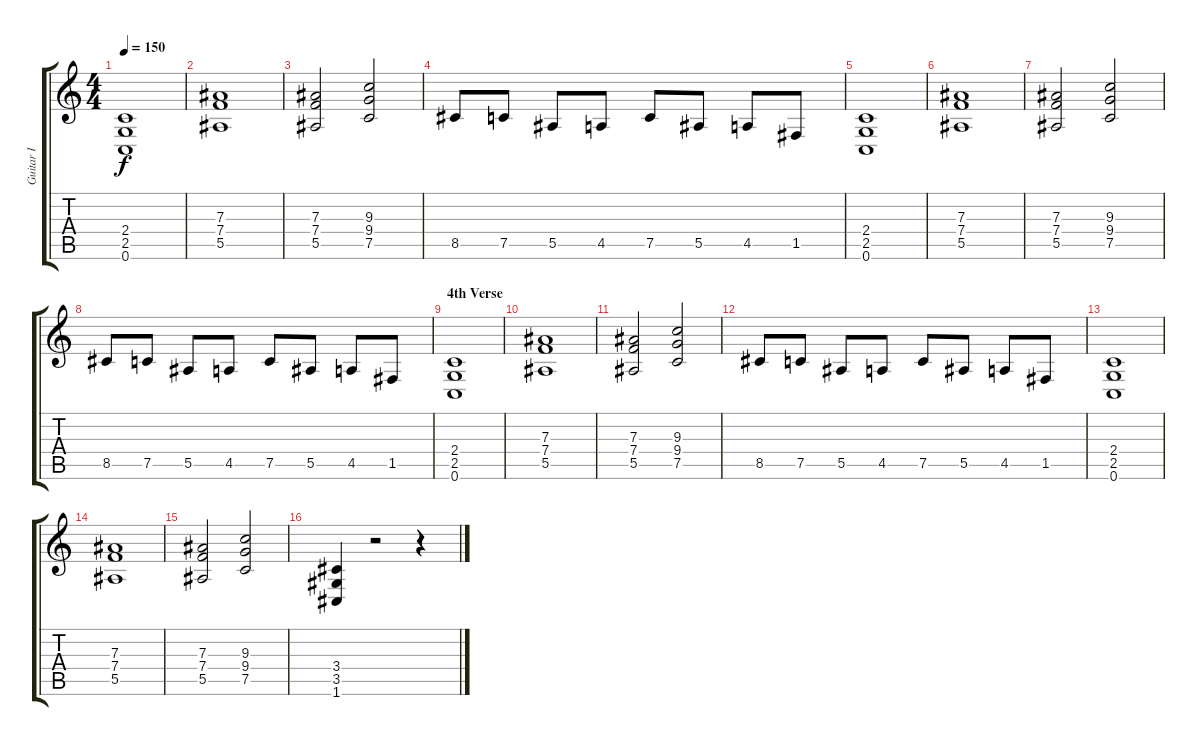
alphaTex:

\track ("Guitar I" "Guitar I") {instrument distortionguitar}
\staff {score tabs}
\tuning (C4 G3 Eb3 Bb2 F2 C2) {hide}
\ts (4 4)
\tempo 150
\clef g2
\ks c
(2.4 2.5 0.6).1{dy f} |
(7.3 7.4 5.5).1 |
(7.3 7.4 5.5).2 (9.3 9.4 7.5).2 |
8.5.8 7.5.8 5.5.8 4.5.8 7.5.8 5.5.8 4.5.8 1.5.8 |
(2.4 2.5 0.6).1 |
(7.3 7.4 5.5).1 |
(7.3 7.4 5.5).2 (9.3 9.4 7.5).2 |
8.5.8 7.5.8 5.5.8 4.5.8 7.5.8 5.5.8 4.5.8 1.5.8 |
\section ("" "4th Verse")
(2.4 2.5 0.6).1 |
(7.3 7.4 5.5).1 |
(7.3 7.4 5.5).2 (9.3 9.4 7.5).2 |
8.5.8 7.5.8 5.5.8 4.5.8 7.5.8 5.5.8 4.5.8 1.5.8 |
(2.4 2.5 0.6).1 |
(7.3 7.4 5.5).1 |
(7.3 7.4 5.5).2 (9.3 9.4 7.5).2 |
(3.4 3.5 1.6).4 r.2 r.4
